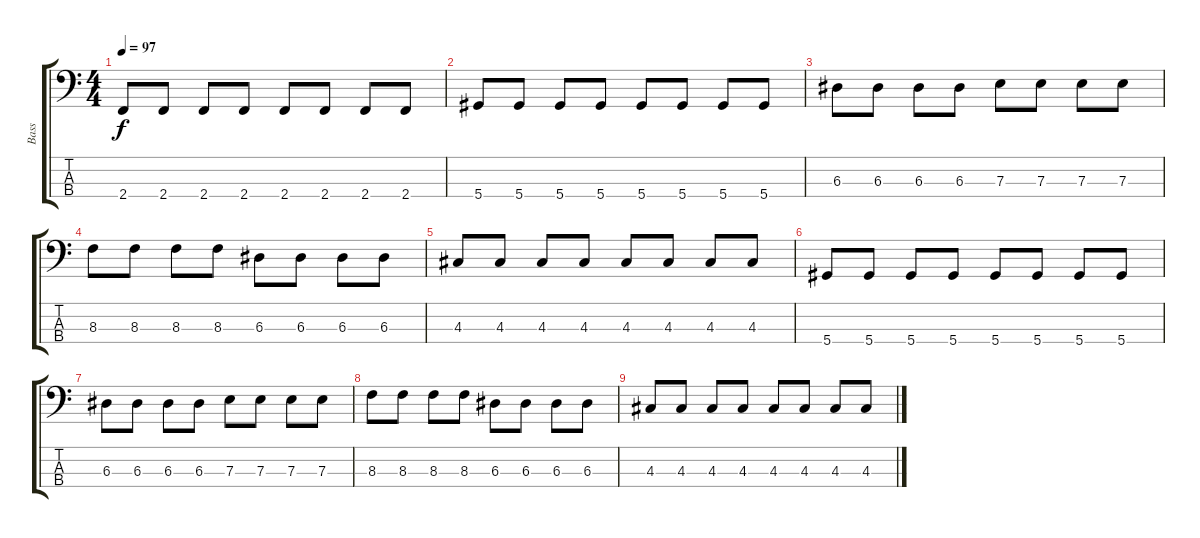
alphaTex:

\track ("Bass           Adam Schlesinger" "Bass      ") {instrument electricbassfinger}
\staff {score tabs}
\tuning (G2 D2 A1 Eb1) {hide}
\ts (4 4)
\tempo 97
\clef f4
\ks c
2.4.8{dy f} 2.4.8 2.4.8 2.4.8 2.4.8 2.4.8 2.4.8 2.4.8 |
5.4.8 5.4.8 5.4.8 5.4.8 5.4.8 5.4.8 5.4.8 5.4.8 |
6.3.8 6.3.8 6.3.8 6.3.8 7.3.8 7.3.8 7.3.8 7.3.8 |
8.3.8 8.3.8 8.3.8 8.3.8 6.3.8 6.3.8 6.3.8 6.3.8 |
4.3.8 4.3.8 4.3.8 4.3.8 4.3.8 4.3.8 4.3.8 4.3.8 |
5.4.8 5.4.8 5.4.8 5.4.8 5.4.8 5.4.8 5.4.8 5.4.8 |
6.3.8 6.3.8 6.3.8 6.3.8 7.3.8 7.3.8 7.3.8 7.3.8 |
8.3.8 8.3.8 8.3.8 8.3.8 6.3.8 6.3.8 6.3.8 6.3.8 |
4.3.8 4.3.8 4.3.8 4.3.8 4.3.8 4.3.8 4.3.8 4.3.8
